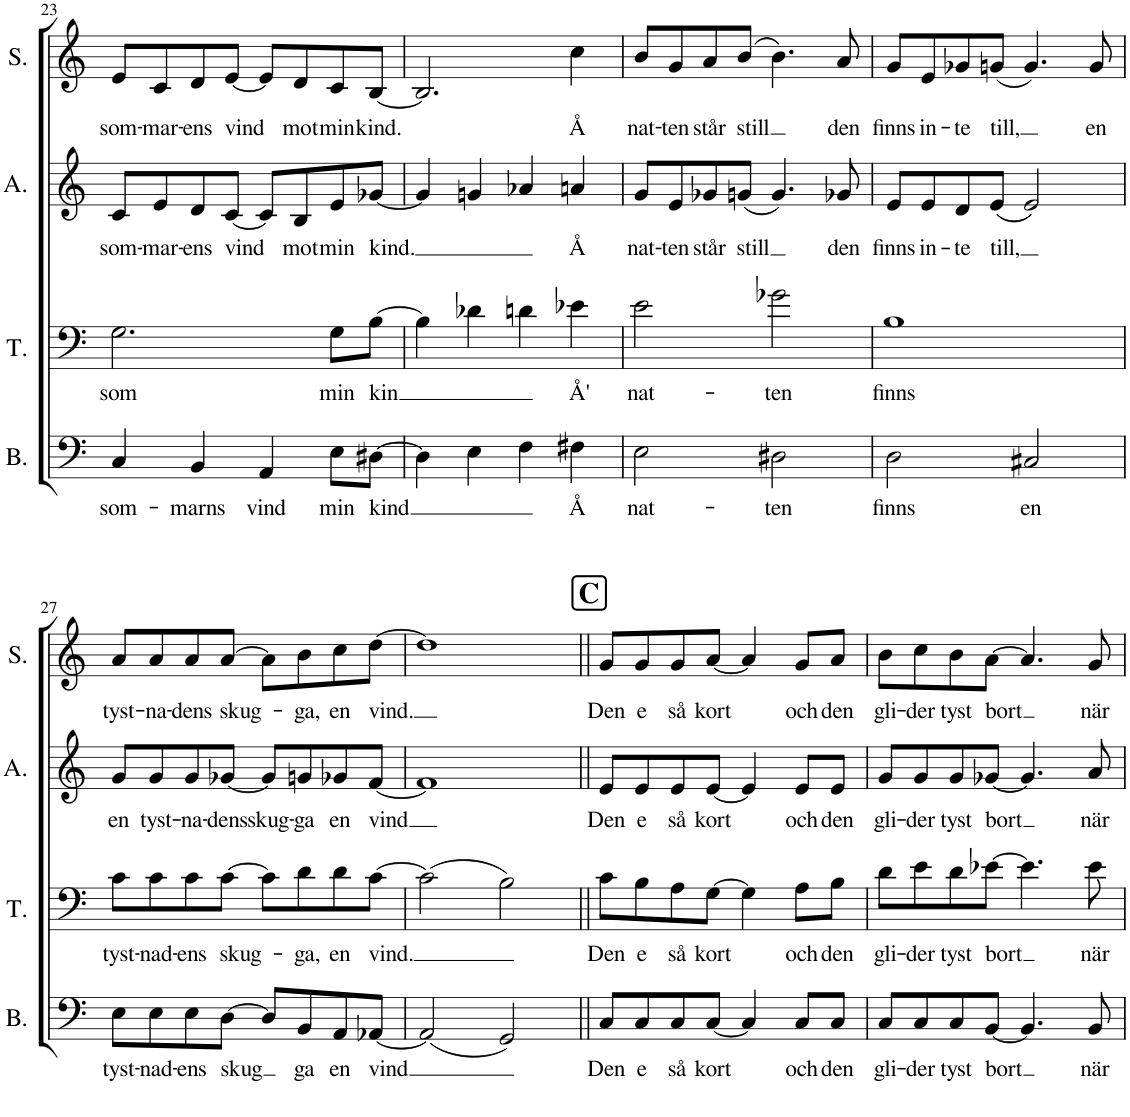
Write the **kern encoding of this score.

**kern	**text	**kern	**text	**kern	**text	**kern	**text
*part4	*part4	*part3	*part3	*part2	*part2	*part1	*part1
*staff4	*staff4	*staff3	*staff3	*staff2	*staff2	*staff1	*staff1
*I"Bass	*	*I"Tenor	*	*I"Alto	*	*I"Soprano	*
*I'B.	*	*I'T.	*	*I'A.	*	*I'S.	*
!!LO:PB:g=z
*clefF4	*	*clefF4	*	*clefG2	*	*clefG2	*
*k[]	*	*k[]	*	*k[]	*	*k[]	*
*M4/4	*	*M4/4	*	*M4/4	*	*M4/4	*
=23	=23	=23	=23	=23	=23	=23	=23
!	!LO:LY:b	!	!LO:LY:b	!	!LO:LY:b	!	!LO:LY:b
4C/	som-	2.G\	som	8c/L	som-	8e/L	som-
!	!	!	!	!	!LO:LY:b	!	!LO:LY:b
.	.	.	.	8e/	-mar-	8c/	-mar-
!	!LO:LY:b	!	!	!	!LO:LY:b	!	!LO:LY:b
4BB/	-marns	.	.	8d/	-ens	8d/	-ens
!	!	!	!	!	!LO:LY:b	!	!LO:LY:b
.	.	.	.	[8c/J	vind	[8e/J	vind
!	!LO:LY:b	!	!	!	!	!	!
4AA/	vind	.	.	8c/L]	.	8e/L]	.
!	!	!	!	!	!LO:LY:b	!	!LO:LY:b
.	.	.	.	8B/	mot	8d/	mot
!	!LO:LY:b	!	!LO:LY:b	!	!LO:LY:b	!	!LO:LY:b
8E\L	min	8G\L	min	8e/	min	8c/	min
!	!LO:LY:b	!	!LO:LY:b	!	!LO:LY:b	!	!LO:LY:b
[8D#X\J	kind	[8B\J	kin	[8g-X/J	kind.	[8B/J	kind.
=24	=24	=24	=24	=24	=24	=24	=24
4D#\]	.	4B\]	.	4g-/]	.	2.B/]	.
4E\	.	4d-X\	.	4gn/	.	.	.
4F\	.	4dn\	.	4a-X/	.	.	.
!	!LO:LY:b	!	!LO:LY:b	!	!LO:LY:b	!	!LO:LY:b
4F#X\	Å	4e-X\	Å'	4an/	Å	4cc\	Å
=25	=25	=25	=25	=25	=25	=25	=25
!	!LO:LY:b	!	!LO:LY:b	!	!LO:LY:b	!	!LO:LY:b
2E\	nat-	2e\	nat-	8g/L	nat-	8b/L	nat-
!	!	!	!	!	!LO:LY:b	!	!LO:LY:b
.	.	.	.	8e/	-ten	8g/	-ten
!	!	!	!	!	!LO:LY:b	!	!LO:LY:b
.	.	.	.	8g-X/	står	8a/	står
!	!	!	!	!	!LO:LY:b	!	!LO:LY:b
.	.	.	.	(8gn/J	still	(8b/J	still
!	!LO:LY:b	!	!LO:LY:b	!	!	!	!
2D#X\	-ten	2g-X\	-ten	4.g/)	.	4.b\)	.
!	!	!	!	!	!LO:LY:b	!	!LO:LY:b
.	.	.	.	8g-X/	den	8a/	den
=26	=26	=26	=26	=26	=26	=26	=26
!	!LO:LY:b	!	!LO:LY:b	!	!LO:LY:b	!	!LO:LY:b
2D\	finns	1B	finns	8e/L	finns	8g/L	finns
!	!	!	!	!	!LO:LY:b	!	!LO:LY:b
.	.	.	.	8e/	in-	8e/	in-
!	!	!	!	!	!LO:LY:b	!	!LO:LY:b
.	.	.	.	8d/	-te	8g-X/	-te
!	!	!	!	!	!LO:LY:b	!	!LO:LY:b
.	.	.	.	(8e/J	till,	(8gn/J	till,
!	!LO:LY:b	!	!	!	!	!	!
2C#X/	en	.	.	2e/)	.	4.g/)	.
!	!	!	!	!	!	!	!LO:LY:b
.	.	.	.	.	.	8g/	en
!!LO:LB:g=z
=27	=27	=27	=27	=27	=27	=27	=27
!	!LO:LY:b	!	!LO:LY:b	!	!LO:LY:b	!	!LO:LY:b
8E\L	tyst-	8c\L	tyst-	8g/L	en	8a/L	tyst-
!	!LO:LY:b	!	!LO:LY:b	!	!LO:LY:b	!	!LO:LY:b
8E\	-nad-	8c\	-nad-	8g/	tyst-	8a/	-na-
!	!LO:LY:b	!	!LO:LY:b	!	!LO:LY:b	!	!LO:LY:b
8E\	-ens	8c\	-ens	8g/	-na-	8a/	-dens
!	!LO:LY:b	!	!LO:LY:b	!	!LO:LY:b	!	!LO:LY:b
[8D\J	skug	[8c\J	skug-	[8g-X/J	-dens	[8a/J	skug-
!	!	!	!	!	!LO:LY:b	!	!
8D/L]	.	8c\L]	.	8g-/L]	skug-	8a\L]	.
!	!LO:LY:b	!	!LO:LY:b	!	!LO:LY:b	!	!LO:LY:b
8BB/	ga	8d\	-ga,	8gn/	ga	8b\	-ga,
!	!LO:LY:b	!	!LO:LY:b	!	!LO:LY:b	!	!LO:LY:b
8AA/	en	8d\	en	8g-X/	en	8cc\	en
!	!LO:LY:b	!	!LO:LY:b	!	!LO:LY:b	!	!LO:LY:b
[8AA-X/J	vind	[8c\J	vind.	[8f/J	vind	[8dd\J	vind.
=28	=28	=28	=28	=28	=28	=28	=28
(2AA-/]	.	(2c\]	.	1f]	.	1dd]	.
2GG/)	.	2B\)	.	.	.	.	.
!!LO:REH:place=s1:a:B:cj:fs=14:t=C
=29||	=29||	=29||	=29||	=29||	=29||	=29||	=29||
!	!LO:LY:b	!	!LO:LY:b	!	!LO:LY:b	!	!LO:LY:b
8C/L	Den	8c\L	Den	8e/L	Den	8g/L	Den
!	!LO:LY:b	!	!LO:LY:b	!	!LO:LY:b	!	!LO:LY:b
8C/	e	8B\	e	8e/	e	8g/	e
!	!LO:LY:b	!	!LO:LY:b	!	!LO:LY:b	!	!LO:LY:b
8C/	så	8A\	så	8e/	så	8g/	så
!	!LO:LY:b	!	!LO:LY:b	!	!LO:LY:b	!	!LO:LY:b
[8C/J	kort	[8G\J	kort	[8e/J	kort	[8a/J	kort
4C/]	.	4G\]	.	4e/]	.	4a/]	.
!	!LO:LY:b	!	!LO:LY:b	!	!LO:LY:b	!	!LO:LY:b
8C/L	och	8A\L	och	8e/L	och	8g/L	och
!	!LO:LY:b	!	!LO:LY:b	!	!LO:LY:b	!	!LO:LY:b
8C/J	den	8B\J	den	8e/J	den	8a/J	den
=30	=30	=30	=30	=30	=30	=30	=30
!	!LO:LY:b	!	!LO:LY:b	!	!LO:LY:b	!	!LO:LY:b
8C/L	gli-	8d\L	gli-	8g/L	gli-	8b\L	gli-
!	!LO:LY:b	!	!LO:LY:b	!	!LO:LY:b	!	!LO:LY:b
8C/	-der	8e\	-der	8g/	-der	8cc\	-der
!	!LO:LY:b	!	!LO:LY:b	!	!LO:LY:b	!	!LO:LY:b
8C/	tyst	8d\	tyst	8g/	tyst	8b\	tyst
!	!LO:LY:b	!	!LO:LY:b	!	!LO:LY:b	!	!LO:LY:b
[8BB/J	bort	[8e-X\J	bort	[8g-X/J	bort	[8a\J	bort
4.BB/]	.	4.e-\]	.	4.g-/]	.	4.a/]	.
!	!LO:LY:b	!	!LO:LY:b	!	!LO:LY:b	!	!LO:LY:b
8BB/	när	8e-\	när	8a/	när	8g/	när
=	=	=	=	=	=	=	=
*-	*-	*-	*-	*-	*-	*-	*-
